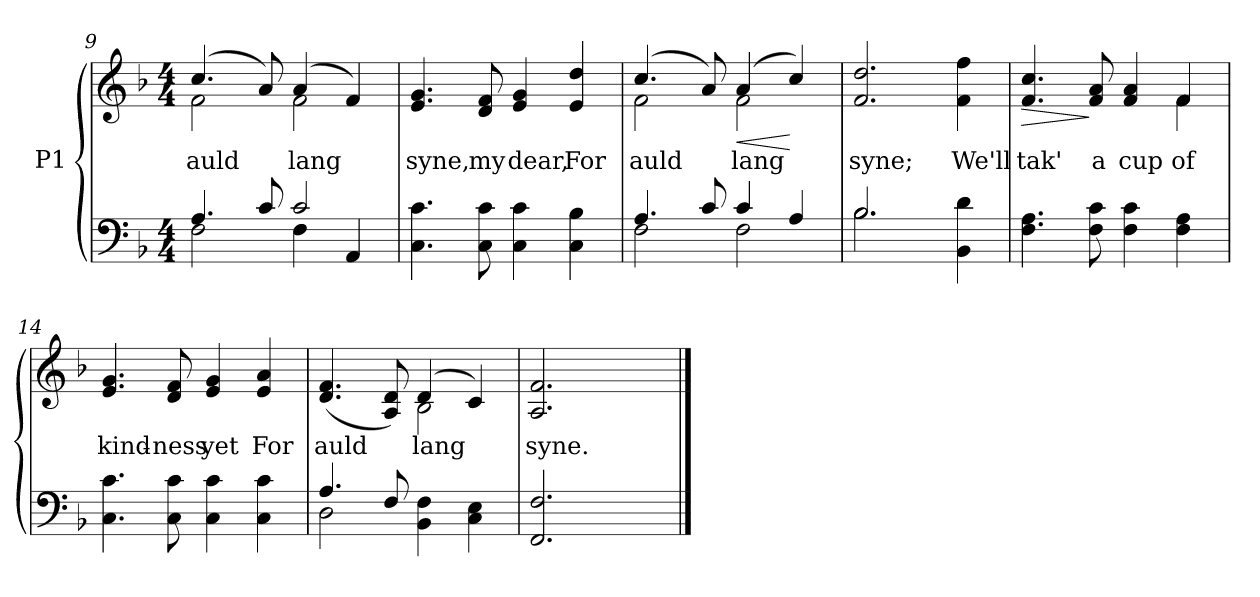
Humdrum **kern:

**kern	**kern	**text	**dynam
*part1	*part1	*part1	*part1
*staff2	*staff1	*staff1	*staff1/2
*I"P1	*	*	*
!!LO:LB:g=z
*clefF4	*clefG2	*	*
*k[b-]	*k[b-]	*	*
*F:	*F:	*	*
*M4/4	*M4/4	*	*
=9	=9	=9	=9
*^	*	*	*
!	!	!	!LO:LY:b:color=#000000	!
*	*	*^	*	*
4.Ai/	2Fi\	(4.cci/	2fi\	auld	.
8ci/	.	8ai/)	.	.	.
!	!	!	!	!LO:LY:b:color=#000000	!
2ci/	4Fi\	(4ai/	2fi\	lang	.
.	4AAi/	4fi/)	.	.	.
*v	*v	*	*	*	*
*	*v	*v	*	*
=10	=10	=10	=10
*^	*	*	*
!	!	!	!LO:LY:b:color=#000000	!
*v	*v	*	*	*
4.Ci\ 4.ci	4.ei/ 4.gi	syne,	.
!	!	!LO:LY:b:color=#000000	!
8Ci\ 8ci	8di/ 8fi	my	.
!	!	!LO:LY:b:color=#000000	!
4Ci\ 4ci	4ei/ 4gi	dear,	.
!	!	!LO:LY:b:color=#000000	!
4Ci\ 4B-i	4ei/ 4ddi	For	.
=11	=11	=11	=11
*^	*	*	*
!	!	!	!LO:LY:b:color=#000000	!
*	*	*^	*	*
4.Ai/	2Fi\	(4.cci/	2fi\	auld	.
8ci/	.	8ai/)	.	.	.
!	!	!	!	!LO:LY:b:color=#000000	!LO:HP:b
4ci/	2Fi\	(4ai/	2fi\	lang	<
4Ai/	.	4cci/)	.	.	[
*	*	*v	*v	*	*
=12	=12	=12	=12	=12
!	!	!	!LO:LY:b:color=#000000	!
2.B-i/	2.B-i\	2.fi/ 2.ddi	syne;	.
!	!	!	!LO:LY:b:color=#000000	!
4BB-i\ 4di	4ryy	4fi\ 4ffi	We'll	.
*v	*v	*	*	*
!!LO:LB:g=z
=13	=13	=13	=13
*^	*	*	*
!	!	!LO:TX:b:t=2. And here's a hand, my trust-y frien'.	!	!
!	!	!LO:TX:t=And gie's a hand o' thine;	!	!
!	!	!LO:TX:t=We'll tak' a cup o' kindness yet,	!	!
!	!	!LO:TX:t=For auld lang syne.	!	!
!	!	!	!LO:LY:b:color=#000000	!LO:HP:b
*v	*v	*^	*	*
4.Fi\ 4.Ai	4.fi/ 4.cci	2ryy	tak'	>
!	!	!	!LO:LY:b:color=#000000	!
8Fi\ 8ci	8fi/ 8ai	.	a	]
!	!	!	!LO:LY:b:color=#000000	!
4Fi\ 4ci	4fi/ 4ai	4ryy	cup	.
!	!	!	!LO:LY:b:color=#000000	!
4Fi\ 4Ai	4fi/	4fi\	of	.
*	*v	*v	*	*
=14	=14	=14	=14
*	*^	*	*
!	!	!	!LO:LY:b:color=#000000	!
*	*v	*v	*	*
4.Ci\ 4.ci	4.ei/ 4.gi	kind-	.
!	!	!LO:LY:b:color=#000000	!
8Ci\ 8ci	8di/ 8fi	-ness	.
!	!	!LO:LY:b:color=#000000	!
4Ci\ 4ci	4ei/ 4gi	yet	.
!	!	!LO:LY:b:color=#000000	!
4Ci\ 4ci	4ei/ 4ai	For	.
=15	=15	=15	=15
*^	*	*	*
!	!	!	!LO:LY:b:color=#000000	!
*	*	*^	*	*
4.Ai/	2Di\	(4.di/ 4.fi	2ryy	auld	.
8Fi/	.	8Ai/ 8di)	.	.	.
!	!	!	!	!LO:LY:b:color=#000000	!
4BB-i\ 4Fi	2ryy	(4di/	2B-i\	lang	.
4Ci\ 4Ei	.	4ci/)	.	.	.
*v	*v	*	*	*	*
*	*v	*v	*	*
=16	=16	=16	=16
!	!	!LO:LY:b:color=#000000	!
2.FFi/ 2.Fi	2.Ai/ 2.fi	syne.	.
4ryy	4ryy	.	.
==	==	==	==
*-	*-	*-	*-
